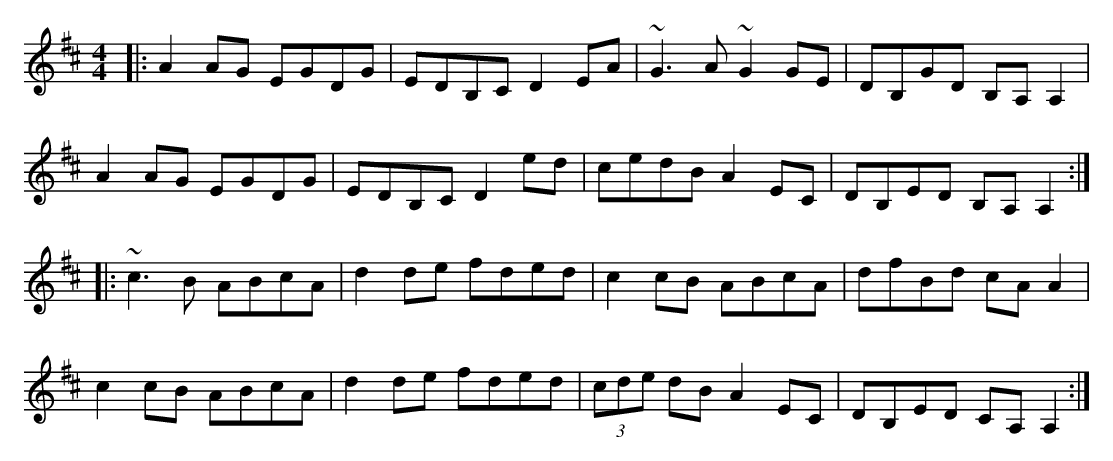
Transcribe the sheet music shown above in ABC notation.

X:1
M:4/4
K:Amix
|:A2AG EGDG|EDB,C D2EA|~G3A ~G2GE|DB,GD B,A,A,2|
A2AG EGDG|EDB,C D2ed|cedB A2EC|DB,ED B,A,A,2:|
|:~c3B ABcA|d2de fded|c2cB ABcA|dfBd cAA2|
c2cB ABcA|d2de fded|(3cde dB A2EC|DB,ED CA,A,2:|
